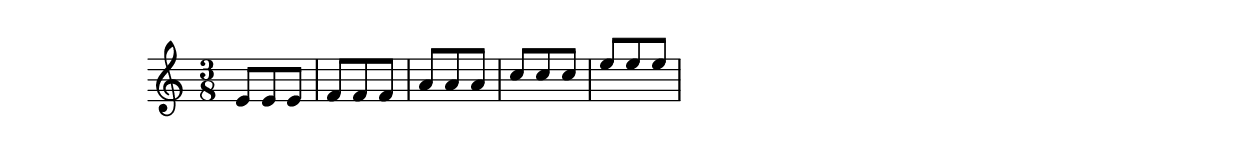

\version "2.7.39"
\header {

  texidoc = "Upstem notes before a barline are printed with some extra
space. This is an optical correction similar to juxtaposed stems.
"

}

\layout { ragged-right = ##t}

\relative e'
{

				%%\override Staff.StaffSpacing  #'stem-spacing-correction = #0.5
				%%\override Staff.NoteSpacing  #'stem-spacing-correction = #0.5

  \time 3/8
  \stemUp
  e8 e e
  f f f
  a a a
  c c c
  e e e
}



